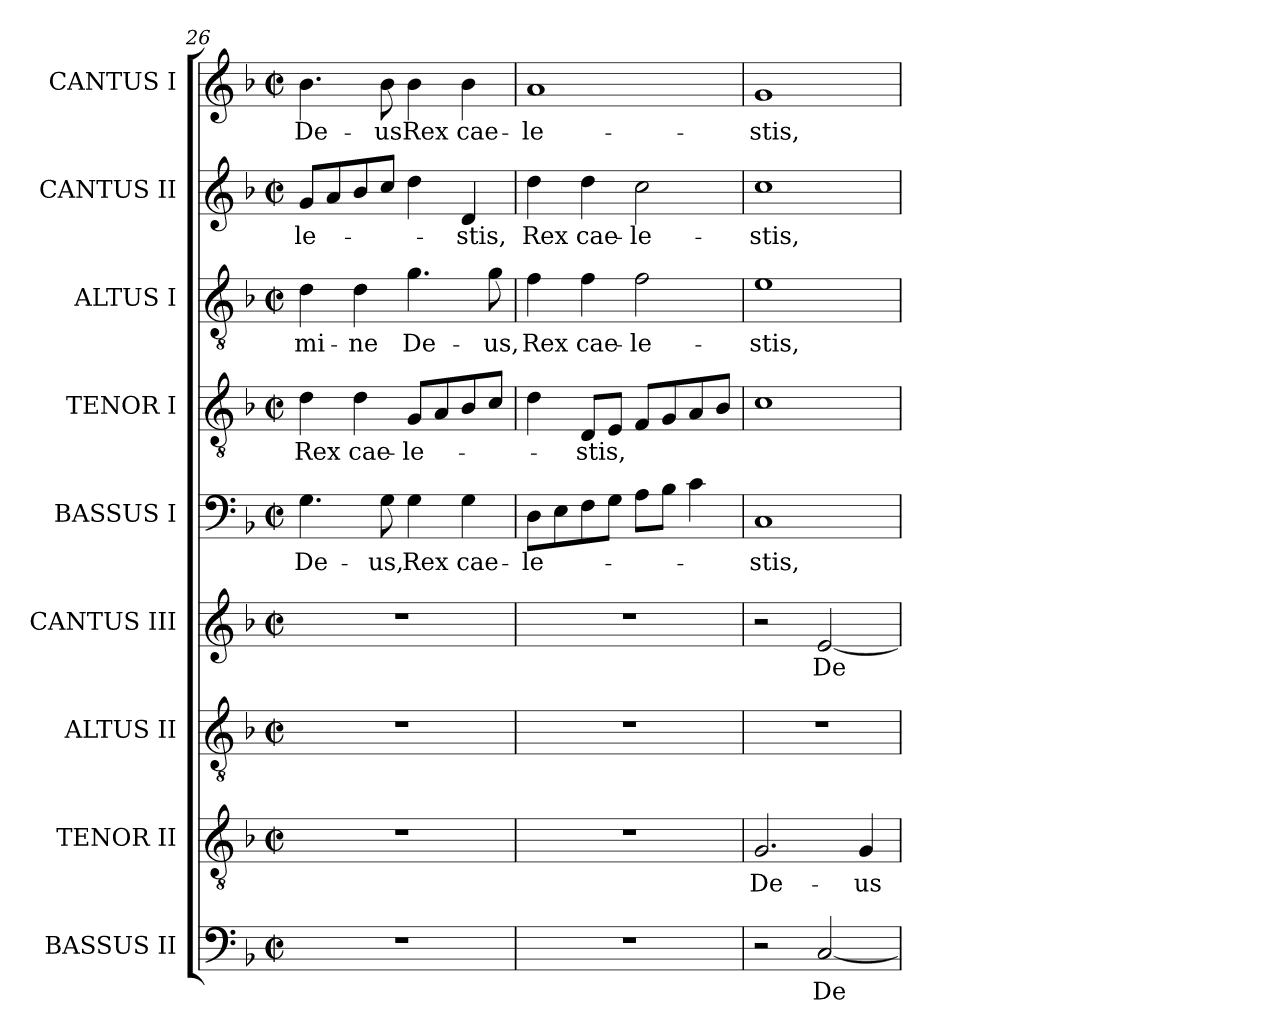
**kern	**text	**kern	**text	**kern	**kern	**text	**kern	**text	**kern	**text	**kern	**text	**kern	**text	**kern	**text
*part9	*part9	*part8	*part8	*part7	*part6	*part6	*part5	*part5	*part4	*part4	*part3	*part3	*part2	*part2	*part1	*part1
*staff9	*staff9	*staff8	*staff8	*staff7	*staff6	*staff6	*staff5	*staff5	*staff4	*staff4	*staff3	*staff3	*staff2	*staff2	*staff1	*staff1
*I"BASSUS II	*	*I"TENOR II	*	*I"ALTUS II	*I"CANTUS III	*	*I"BASSUS I	*	*I"TENOR I	*	*I"ALTUS I	*	*I"CANTUS II	*	*I"CANTUS I	*
*I'B. II	*	*I'T. II	*	*I'A. II	*I'C. III	*	*I'B. I	*	*I'T. I	*	*I'A. I	*	*I'C. II	*	*I'C. I	*
!!LO:PB:g=z
*clefF4	*	*clefGv2	*	*clefGv2	*clefG2	*	*clefF4	*	*clefGv2	*	*clefGv2	*	*clefG2	*	*clefG2	*
*	*	*ITrd7c12	*	*ITrd7c12	*	*	*	*	*ITrd7c12	*	*ITrd7c12	*	*	*	*	*
*k[b-]	*	*k[b-]	*	*k[b-]	*k[b-]	*	*k[b-]	*	*k[b-]	*	*k[b-]	*	*k[b-]	*	*k[b-]	*
*F:	*	*F:	*	*F:	*F:	*	*F:	*	*F:	*	*F:	*	*F:	*	*F:	*
*M2/2	*	*M2/2	*	*M2/2	*M2/2	*	*M2/2	*	*M2/2	*	*M2/2	*	*M2/2	*	*M2/2	*
*met(c|)	*	*met(c|)	*	*met(c|)	*met(c|)	*	*met(c|)	*	*met(c|)	*	*met(c|)	*	*met(c|)	*	*met(c|)	*
=26	=26	=26	=26	=26	=26	=26	=26	=26	=26	=26	=26	=26	=26	=26	=26	=26
!	!	!	!	!	!	!	!	!LO:LY:b:color=#000000	!	!	!	!	!	!	!	!
!	!	!	!	!	!	!	!	!	!	!LO:LY:b:color=#000000	!	!	!	!	!	!
!	!	!	!	!	!	!	!	!	!	!	!	!LO:LY:b:color=#000000	!	!	!	!
!	!	!	!	!	!	!	!	!	!	!	!	!	!	!LO:LY:b:color=#000000	!	!
!	!	!	!	!	!	!	!	!	!	!	!	!	!	!	!	!LO:LY:b:color=#000000
1r	.	1r	.	1r	1r	.	4.Gi\	De-	4Di\	Rex	4Di\	-mi-	8gi/L	-le-	4.b-i\	De-
.	.	.	.	.	.	.	.	.	.	.	.	.	8ai/	.	.	.
!	!	!	!	!	!	!	!	!	!	!LO:LY:b:color=#000000	!	!	!	!	!	!
!	!	!	!	!	!	!	!	!	!	!	!	!LO:LY:b:color=#000000	!	!	!	!
.	.	.	.	.	.	.	.	.	4Di\	cae-	4Di\	-ne	8b-i/	.	.	.
!	!	!	!	!	!	!	!	!LO:LY:b:color=#000000	!	!	!	!	!	!	!	!
!	!	!	!	!	!	!	!	!	!	!	!	!	!	!	!	!LO:LY:b:color=#000000
.	.	.	.	.	.	.	8Gi\	-us,	.	.	.	.	8cci/J	.	8b-i\	-us
!	!	!	!	!	!	!	!	!LO:LY:b:color=#000000	!	!	!	!	!	!	!	!
!	!	!	!	!	!	!	!	!	!	!LO:LY:b:color=#000000	!	!	!	!	!	!
!	!	!	!	!	!	!	!	!	!	!	!	!LO:LY:b:color=#000000	!	!	!	!
!	!	!	!	!	!	!	!	!	!	!	!	!	!	!	!	!LO:LY:b:color=#000000
.	.	.	.	.	.	.	4Gi\	Rex	8GGi/L	-le-	4.Gi\	De-	4ddi\	.	4b-i\	Rex
.	.	.	.	.	.	.	.	.	8AAi/	.	.	.	.	.	.	.
!	!	!	!	!	!	!	!	!LO:LY:b:color=#000000	!	!	!	!	!	!	!	!
!	!	!	!	!	!	!	!	!	!	!	!	!	!	!LO:LY:b:color=#000000	!	!
!	!	!	!	!	!	!	!	!	!	!	!	!	!	!	!	!LO:LY:b:color=#000000
.	.	.	.	.	.	.	4Gi\	cae-	8BB-i/	.	.	.	4di/	-stis,	4b-i\	cae-
!	!	!	!	!	!	!	!	!	!	!	!	!LO:LY:b:color=#000000	!	!	!	!
.	.	.	.	.	.	.	.	.	8Ci/J	.	8Gi\	-us,	.	.	.	.
=27	=27	=27	=27	=27	=27	=27	=27	=27	=27	=27	=27	=27	=27	=27	=27	=27
!	!	!	!	!	!	!	!	!LO:LY:b:color=#000000	!	!	!	!	!	!	!	!
!	!	!	!	!	!	!	!	!	!	!	!	!LO:LY:b:color=#000000	!	!	!	!
!	!	!	!	!	!	!	!	!	!	!	!	!	!	!LO:LY:b:color=#000000	!	!
!	!	!	!	!	!	!	!	!	!	!	!	!	!	!	!	!LO:LY:b:color=#000000
1r	.	1r	.	1r	1r	.	8Di\L	-le-	4Di\	.	4Fi\	Rex	4ddi\	Rex	1ai	-le-
.	.	.	.	.	.	.	8Ei\	.	.	.	.	.	.	.	.	.
!	!	!	!	!	!	!	!	!	!	!LO:LY:b:color=#000000	!	!	!	!	!	!
!	!	!	!	!	!	!	!	!	!	!	!	!LO:LY:b:color=#000000	!	!	!	!
!	!	!	!	!	!	!	!	!	!	!	!	!	!	!LO:LY:b:color=#000000	!	!
.	.	.	.	.	.	.	8Fi\	.	8DDi/L	-stis,	4Fi\	cae-	4ddi\	cae-	.	.
.	.	.	.	.	.	.	8Gi\J	.	8EEi/J	.	.	.	.	.	.	.
!	!	!	!	!	!	!	!	!	!	!	!	!LO:LY:b:color=#000000	!	!	!	!
!	!	!	!	!	!	!	!	!	!	!	!	!	!	!LO:LY:b:color=#000000	!	!
.	.	.	.	.	.	.	8Ai\L	.	8FFi/L	.	2Fi\	-le-	2cci\	-le-	.	.
.	.	.	.	.	.	.	8B-i\J	.	8GGi/	.	.	.	.	.	.	.
.	.	.	.	.	.	.	4ci\	.	8AAi/	.	.	.	.	.	.	.
.	.	.	.	.	.	.	.	.	8BB-i/J	.	.	.	.	.	.	.
=28	=28	=28	=28	=28	=28	=28	=28	=28	=28	=28	=28	=28	=28	=28	=28	=28
!	!	!	!LO:LY:b:color=#000000	!	!	!	!	!	!	!	!	!	!	!	!	!
!	!	!	!	!	!	!	!	!LO:LY:b:color=#000000	!	!	!	!	!	!	!	!
!	!	!	!	!	!	!	!	!	!	!	!	!LO:LY:b:color=#000000	!	!	!	!
!	!	!	!	!	!	!	!	!	!	!	!	!	!	!LO:LY:b:color=#000000	!	!
!	!	!	!	!	!	!	!	!	!	!	!	!	!	!	!	!LO:LY:b:color=#000000
2r	.	2.GGi/	De-	1r	2r	.	1Ci	-stis,	1Ci	.	1Ei	-stis,	1cci	-stis,	1gi	-stis,
!	!LO:LY:b:color=#000000	!	!	!	!	!	!	!	!	!	!	!	!	!	!	!
!	!	!	!	!	!	!LO:LY:b:color=#000000	!	!	!	!	!	!	!	!	!	!
[<2Ci/	De-	.	.	.	[<2ei/	De-	.	.	.	.	.	.	.	.	.	.
!	!	!	!LO:LY:b:color=#000000	!	!	!	!	!	!	!	!	!	!	!	!	!
.	.	4GGi/	-us	.	.	.	.	.	.	.	.	.	.	.	.	.
=	=	=	=	=	=	=	=	=	=	=	=	=	=	=	=	=
*-	*-	*-	*-	*-	*-	*-	*-	*-	*-	*-	*-	*-	*-	*-	*-	*-
